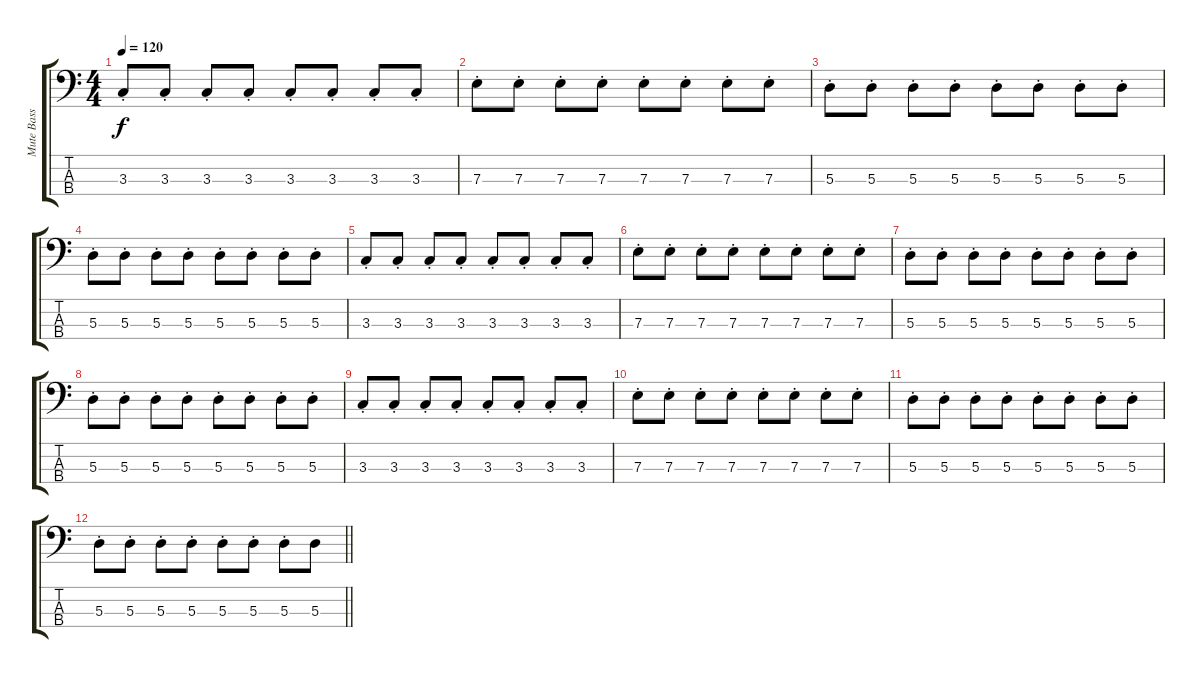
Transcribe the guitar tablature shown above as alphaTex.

\track ("Mute Bass" "Mute Bass") {instrument synthbass2}
\staff {score tabs}
\tuning (G2 D2 A1 E1) {hide}
\ts (4 4)
\tempo 120
\clef f4
\ks c
3.3{st}.8{dy f} 3.3{st}.8 3.3{st}.8 3.3{st}.8 3.3{st}.8 3.3{st}.8 3.3{st}.8 3.3{st}.8 |
7.3{st}.8 7.3{st}.8 7.3{st}.8 7.3{st}.8 7.3{st}.8 7.3{st}.8 7.3{st}.8 7.3{st}.8 |
5.3{st}.8 5.3{st}.8 5.3{st}.8 5.3{st}.8 5.3{st}.8 5.3{st}.8 5.3{st}.8 5.3{st}.8 |
5.3{st}.8 5.3{st}.8 5.3{st}.8 5.3{st}.8 5.3{st}.8 5.3{st}.8 5.3{st}.8 5.3{st}.8 |
3.3{st}.8 3.3{st}.8 3.3{st}.8 3.3{st}.8 3.3{st}.8 3.3{st}.8 3.3{st}.8 3.3{st}.8 |
7.3{st}.8 7.3{st}.8 7.3{st}.8 7.3{st}.8 7.3{st}.8 7.3{st}.8 7.3{st}.8 7.3{st}.8 |
5.3{st}.8 5.3{st}.8 5.3{st}.8 5.3{st}.8 5.3{st}.8 5.3{st}.8 5.3{st}.8 5.3{st}.8 |
5.3{st}.8 5.3{st}.8 5.3{st}.8 5.3{st}.8 5.3{st}.8 5.3{st}.8 5.3{st}.8 5.3{st}.8 |
3.3{st}.8 3.3{st}.8 3.3{st}.8 3.3{st}.8 3.3{st}.8 3.3{st}.8 3.3{st}.8 3.3{st}.8 |
7.3{st}.8 7.3{st}.8 7.3{st}.8 7.3{st}.8 7.3{st}.8 7.3{st}.8 7.3{st}.8 7.3{st}.8 |
5.3{st}.8 5.3{st}.8 5.3{st}.8 5.3{st}.8 5.3{st}.8 5.3{st}.8 5.3{st}.8 5.3{st}.8 |
\barLineRight lightlight
5.3{st}.8 5.3{st}.8 5.3{st}.8 5.3{st}.8 5.3{st}.8 5.3{st}.8 5.3{st}.8 5.3.8
